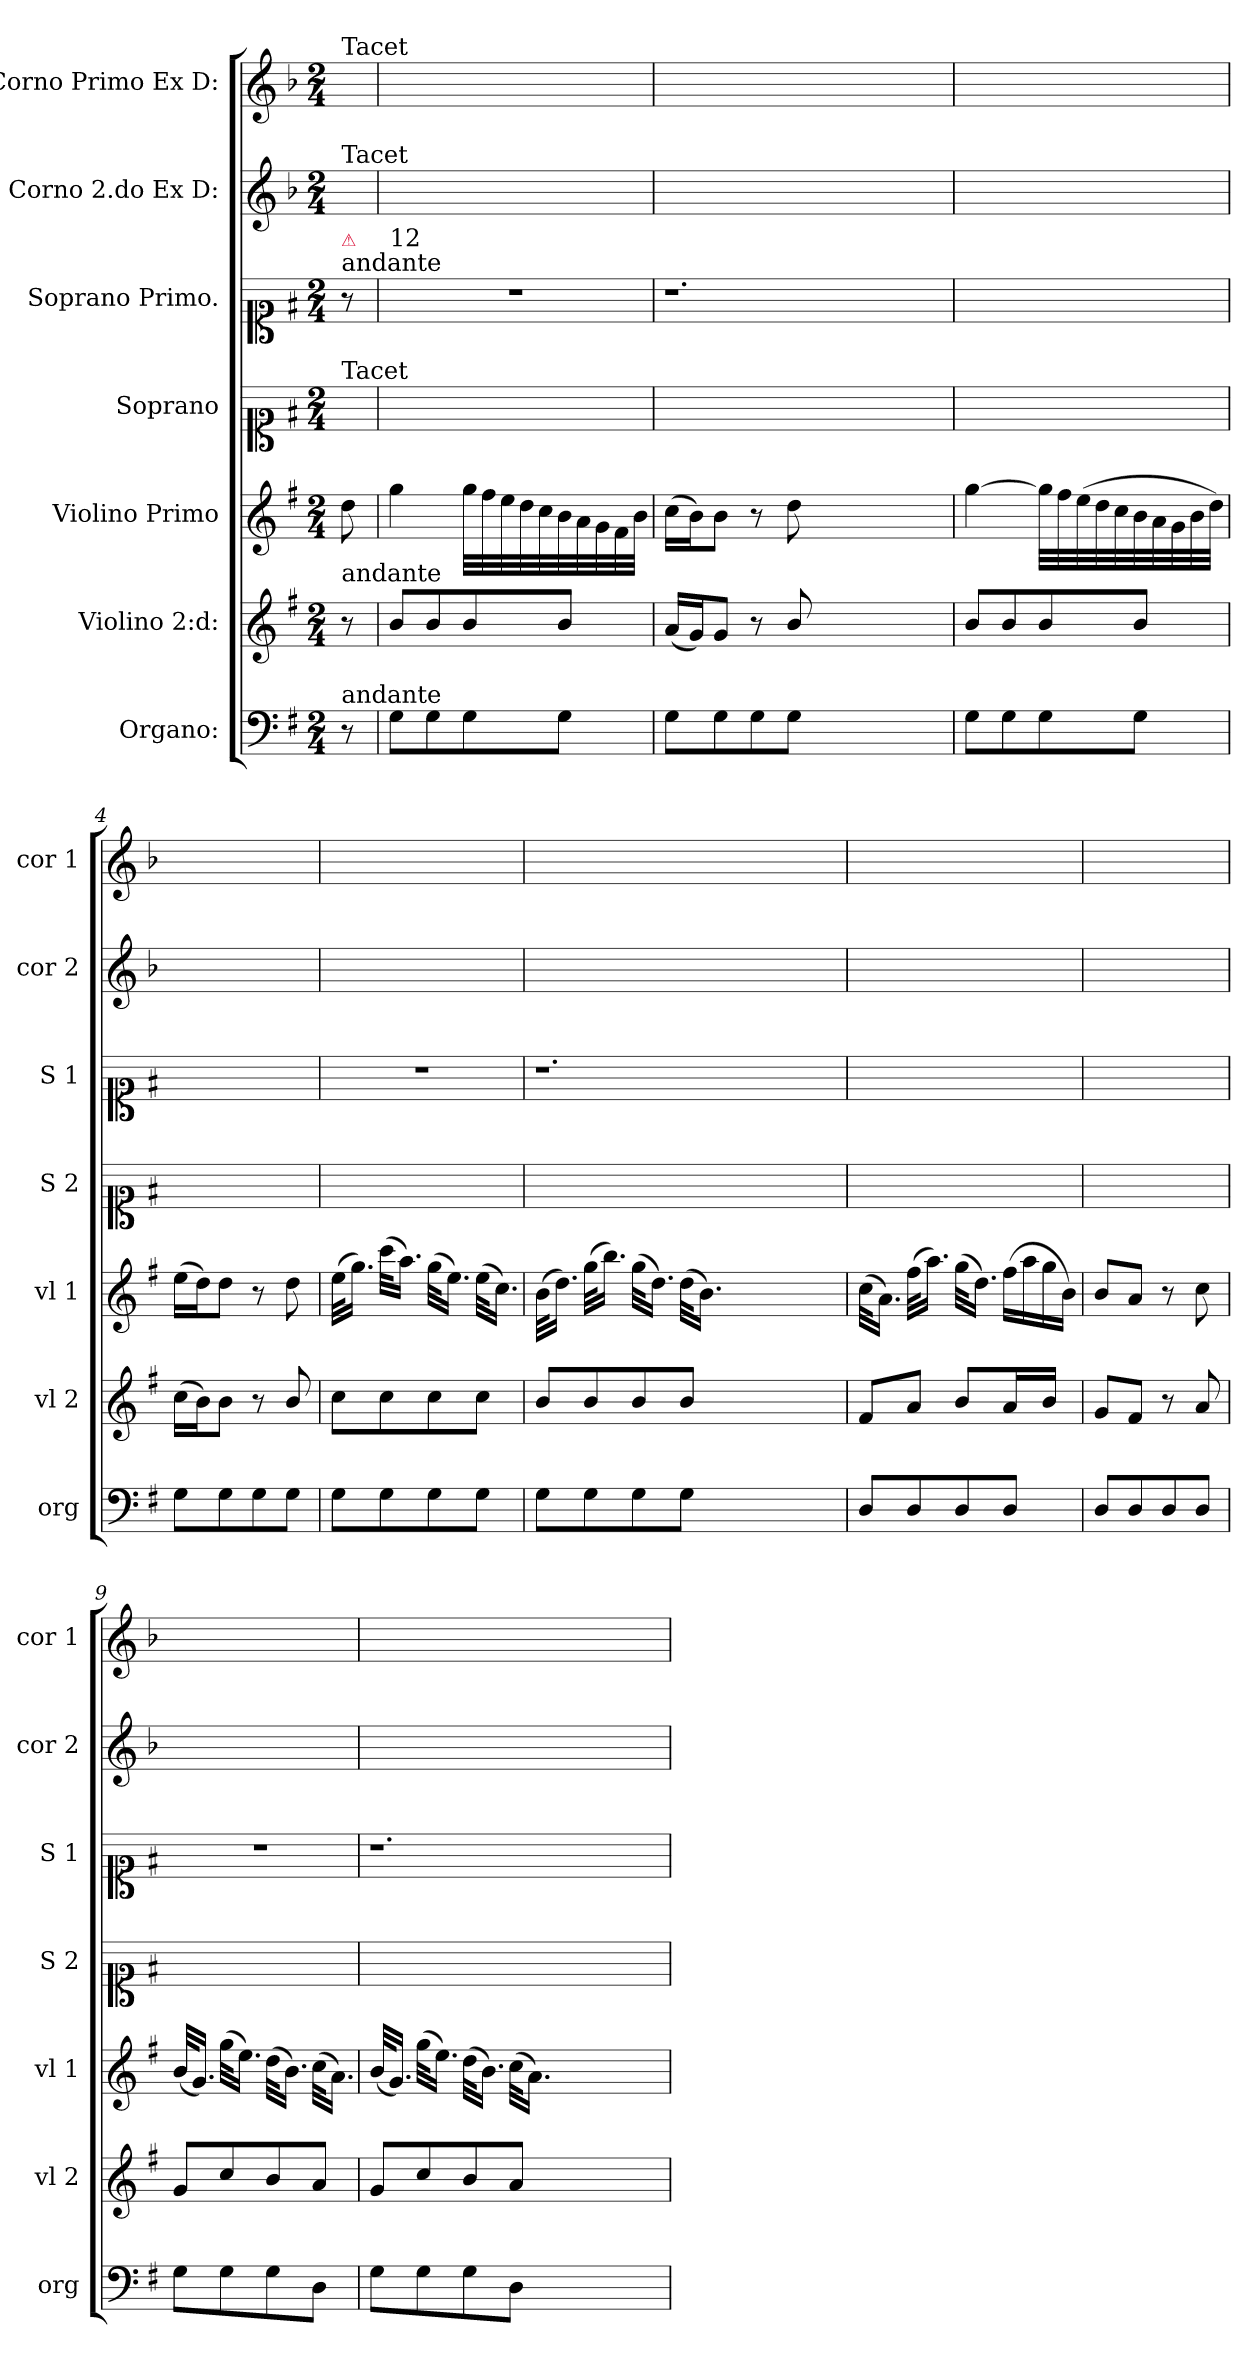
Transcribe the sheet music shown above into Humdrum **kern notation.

**kern	**kern	**kern	**kern	**kern	**kern	**kern
*part7	*part6	*part5	*part4	*part3	*part2	*part1
*staff7	*staff6	*staff5	*staff4	*staff3	*staff2	*staff1
*I"Organo:	*I"Violino 2:d:	*I"Violino Primo	*I"Soprano	*I"Soprano Primo.	*I"Corno 2.do Ex D:	*I"Corno Primo Ex D:
*I'org	*I'vl 2	*I'vl 1	*I'S 2	*I'S 1	*I'cor 2	*I'cor 1
*clefF4	*clefG2	*clefG2	*clefC1	*clefC1	*clefG2	*clefG2
*	*	*	*	*	*ITrd6c10	*ITrd6c10
*k[f#]	*k[f#]	*k[f#]	*k[f#]	*k[f#]	*k[f#]	*k[f#]
*G:	*G:	*G:	*G:	*G:	*G:	*G:
*M2/4	*M2/4	*M2/4	*M2/4	*M2/4	*M2/4	*M2/4
=	=	=	=	=	=	=
!	!	!	!	!	!	!LO:TX:a:t=Tacet
!	!	!	!	!	!LO:TX:a:t=Tacet	!
!	!	!	!	!LO:TX:a:t=andante	!	!
!	!	!	!	!LO:TX:a:color=crimson:t=⚠	!	!
!	!	!	!LO:TX:a:t=Tacet	!	!	!
!	!LO:TX:a:t=andante	!	!	!	!	!
!LO:TX:a:t=andante	!	!	!	!	!	!
8r	8r	8dd\	8ryy	8r	8ryy	8ryy
=1	=1	=1	=1	=1	=1	=1
!	!	!	!	!LO:TX:a:t=12	!	!
8G\L	8b/L	4gg\	2ryy	2r	2ryy	2ryy
8G\	8b/	.	.	.	.	.
*	*	*Xtuplet	*	*	*	*
8G\	8b/	40gg\LLL	.	.	.	.
.	.	40ff#\	.	.	.	.
.	.	40ee\	.	.	.	.
.	.	40dd\	.	.	.	.
.	.	40cc\	.	.	.	.
8G\J	8b/J	40b\	.	.	.	.
.	.	40a\	.	.	.	.
.	.	40g\	.	.	.	.
.	.	40f#\	.	.	.	.
.	.	40b\JJJ	.	.	.	.
=2	=2	=2	=2	=2	=2	=2
8G\L	(16a/LL	(16cc\LL	2ryy	1.r	2ryy	2ryy
.	16g/J)	16b\J)	.	.	.	.
8G\	8g/J	8b\J	.	.	.	.
8G\	8r	8r	.	.	.	.
8G\J	8b/	8dd\	.	.	.	.
1ryy	1ryy	1ryy	1ryy	.	1ryy	1ryy
=3	=3	=3	=3	=3	=3	=3
8G\L	8b/L	[4gg\	2ryy	2ryy	2ryy	2ryy
8G\	8b/	.	.	.	.	.
8G\	8b/	40gg\LLL]	.	.	.	.
.	.	40ff#\	.	.	.	.
.	.	(40ee\	.	.	.	.
.	.	40dd\	.	.	.	.
.	.	40cc\	.	.	.	.
8G\J	8b/J	40b\	.	.	.	.
.	.	40a\	.	.	.	.
.	.	40g\	.	.	.	.
.	.	40b\	.	.	.	.
.	.	40dd\JJJ)	.	.	.	.
=4	=4	=4	=4	=4	=4	=4
8G\L	(16cc\LL	(16ee\LL	2ryy	2ryy	2ryy	2ryy
.	16b\J)	16dd\J)	.	.	.	.
8G\	8b\J	8dd\J	.	.	.	.
8G\	8r	8r	.	.	.	.
8G\J	8b/	8dd\	.	.	.	.
=5	=5	=5	=5	=5	=5	=5
8G\L	8cc\L	(32ee\KLL	2ryy	2r	2ryy	2ryy
.	.	16.gg\JJ)	.	.	.	.
8G\	8cc\	(32ccc\KLL	.	.	.	.
.	.	16.aa\JJ)	.	.	.	.
8G\	8cc\	(32gg\KLL	.	.	.	.
.	.	16.ee\JJ)	.	.	.	.
8G\J	8cc\J	(32ee\KLL	.	.	.	.
.	.	16.cc\JJ)	.	.	.	.
=6	=6	=6	=6	=6	=6	=6
8G\L	8b/L	(32b\KLL	2ryy	1.r	2ryy	2ryy
.	.	16.dd\JJ)	.	.	.	.
8G\	8b/	(32gg\KLL	.	.	.	.
.	.	16.bb\JJ)	.	.	.	.
8G\	8b/	(32gg\KLL	.	.	.	.
.	.	16.dd\JJ)	.	.	.	.
8G\J	8b/J	(32dd\KLL	.	.	.	.
.	.	16.b\JJ)	.	.	.	.
1ryy	1ryy	1ryy	1ryy	.	1ryy	1ryy
=7	=7	=7	=7	=7	=7	=7
8D/L	8f#/L	(32cc\KLL	2ryy	2ryy	2ryy	2ryy
.	.	16.a\JJ)	.	.	.	.
8D/	8a/J	(32ff#\KLL	.	.	.	.
.	.	16.aa\JJ)	.	.	.	.
8D/	8b/L	(32gg\KLL	.	.	.	.
.	.	16.dd\JJ)	.	.	.	.
!	!	!LO:N:vis=16	!	!	!	!
8D/J	16a/L	(32ff#\LL	.	.	.	.
!	!	!LO:N:vis=16	!	!	!	!
.	.	32aa\	.	.	.	.
!	!	!LO:N:vis=16	!	!	!	!
.	16b/JJ	32gg\	.	.	.	.
!	!	!LO:N:vis=16	!	!	!	!
.	.	32b\JJ)	.	.	.	.
=8	=8	=8	=8	=8	=8	=8
8D/L	8g/L	8b/L	2ryy	2ryy	2ryy	2ryy
8D/	8f#/J	8a/J	.	.	.	.
8D/	8r	8r	.	.	.	.
8D/J	8a/	8cc\	.	.	.	.
=9	=9	=9	=9	=9	=9	=9
8G\L	8g/L	(32b/KLL	2ryy	2r	2ryy	2ryy
.	.	16.g/JJ)	.	.	.	.
8G\	8cc/	(32gg\KLL	.	.	.	.
.	.	16.ee\JJ)	.	.	.	.
8G\	8b/	(32dd\KLL	.	.	.	.
.	.	16.b\JJ)	.	.	.	.
8D\J	8a/J	(32cc\KLL	.	.	.	.
.	.	16.a\JJ)	.	.	.	.
=10	=10	=10	=10	=10	=10	=10
8G\L	8g/L	(32b/KLL	2ryy	1.r	2ryy	2ryy
.	.	16.g/JJ)	.	.	.	.
8G\	8cc/	(32gg\KLL	.	.	.	.
.	.	16.ee\JJ)	.	.	.	.
8G\	8b/	(32dd\KLL	.	.	.	.
.	.	16.b\JJ)	.	.	.	.
8D\J	8a/J	(32cc\KLL	.	.	.	.
.	.	16.a\JJ)	.	.	.	.
1ryy	1ryy	1ryy	1ryy	.	1ryy	1ryy
=	=	=	=	=	=	=
*-	*-	*-	*-	*-	*-	*-
